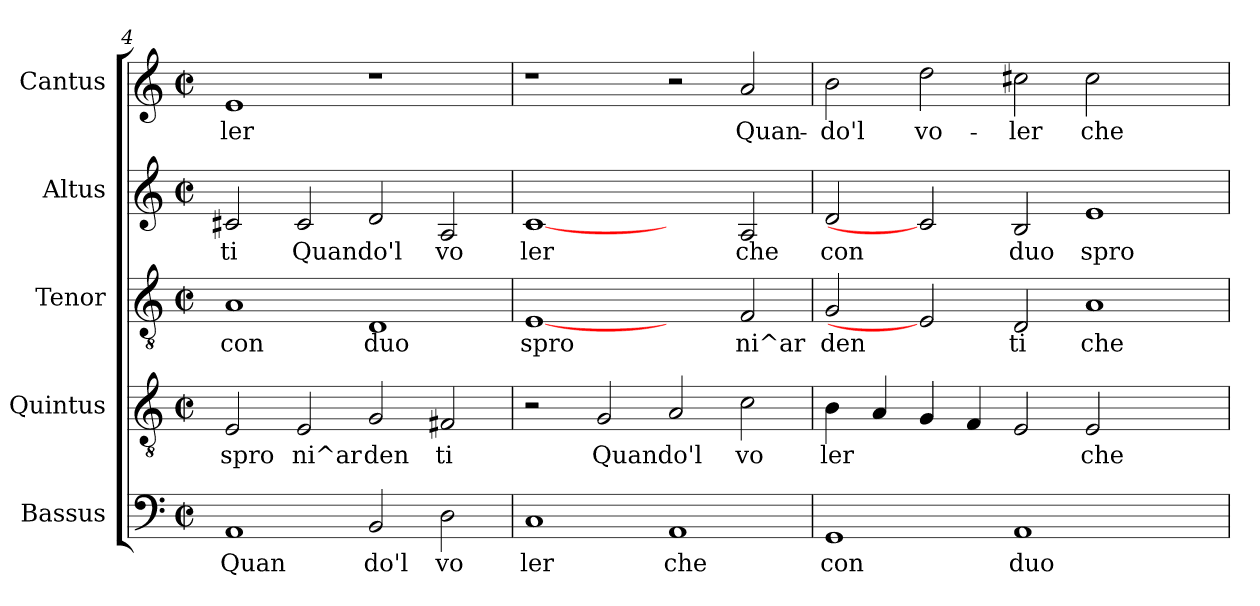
**kern	**text	**kern	**text	**kern	**text	**kern	**text	**kern	**text
*part5	*part5	*part4	*part4	*part3	*part3	*part2	*part2	*part1	*part1
*staff5	*staff5	*staff4	*staff4	*staff3	*staff3	*staff2	*staff2	*staff1	*staff1
*I"Bassus	*	*I"Quintus	*	*I"Tenor	*	*I"Altus	*	*I"Cantus	*
*clefF4	*	*clefGv2	*	*clefGv2	*	*clefG2	*	*clefG2	*
*k[]	*	*k[]	*	*k[]	*	*k[]	*	*k[]	*
*C:	*	*C:	*	*C:	*	*C:	*	*C:	*
*M2/2	*	*M2/2	*	*M2/2	*	*M2/2	*	*M2/2	*
*met(c|)	*	*met(c|)	*	*met(c|)	*	*met(c|)	*	*met(c|)	*
=4	=4	=4	=4	=4	=4	=4	=4	=4	=4
!	!LO:LY:b:cj	!	!LO:LY:b:cj	!	!LO:LY:b:cj	!	!LO:LY:b:cj	!	!LO:LY:b:cj
1AA	Quan	2E/	spro	1A	con	2c#X/	ti	1e	-ler
!	!	!	!LO:LY:b:cj	!	!	!	!LO:LY:b:cj	!	!
.	.	2E/	ni^ar	.	.	2c#/	Quando'l	.	.
!	!LO:LY:b:cj	!	!LO:LY:b:cj	!	!LO:LY:b:cj	!	!LO:LY:b:cj	!	!
2BB/	do'l	2G/	den	1D	duo	2d/	.	1r	.
!	!LO:LY:b:cj	!	!LO:LY:b:cj	!	!	!	!LO:LY:b:cj	!	!
2D\	vo	2F#X/	ti	.	.	2A/	vo	.	.
=5	=5	=5	=5	=5	=5	=5	=5	=5	=5
!	!LO:LY:b:cj	!	!	!	!LO:LY:b:cj	!	!LO:LY:b:cj	!	!
1C	ler	2r	.	[1E	spro	[1c	ler	1r	.
!	!	!	!LO:LY:b:cj	!	!	!	!	!	!
.	.	2G/	Quando'l	.	.	.	.	.	.
!	!LO:LY:b:cj	!	!LO:LY:b:cj	!	!	!	!	!	!
1AA	che	2A/	.	2ryy	.	2ryy	.	2r	.
!	!	!	!LO:LY:b:cj	!	!LO:LY:b:cj	!	!LO:LY:b:cj	!	!LO:LY:b:cj
.	.	2c\	vo	2F/	ni^ar	2A/	che	2a/	Quan-
!!LO:LB:g=z
=6	=6	=6	=6	=6	=6	=6	=6	=6	=6
!	!LO:LY:b:cj	!	!LO:LY:b:cj	!	!LO:LY:b:cj	!	!LO:LY:b:cj	!	!LO:LY:b:cj
1GG	con	4B\	ler	2G/	den	2d/	con	2b\	-do'l
!	!	!	!LO:LY:b:cj	!	!	!	!	!	!
.	.	4A/	.	.	.	.	.	.	.
!	!	!	!LO:LY:b:cj	!	!	!	!	!	!LO:LY:b:cj
.	.	4G/	.	2E]	.	2c]	.	2dd\	vo-
!	!	!	!LO:LY:b:cj	!	!	!	!	!	!
.	.	4F/	.	.	.	.	.	.	.
!	!LO:LY:b:cj	!	!LO:LY:b:cj	!	!LO:LY:b:cj	!	!LO:LY:b:cj	!	!LO:LY:b:cj
1AA	duo	2E/	.	2D/	ti	2B/	duo	2cc#X\	-ler
!	!	!	!LO:LY:b:cj	!	!LO:LY:b:cj	!	!LO:LY:b:cj	!	!LO:LY:b:cj
.	.	2E/	che	1A	che	1e	spro-	2cc#\	che
2ryy	.	2ryy	.	.	.	.	.	2ryy	.
=	=	=	=	=	=	=	=	=	=
*-	*-	*-	*-	*-	*-	*-	*-	*-	*-
